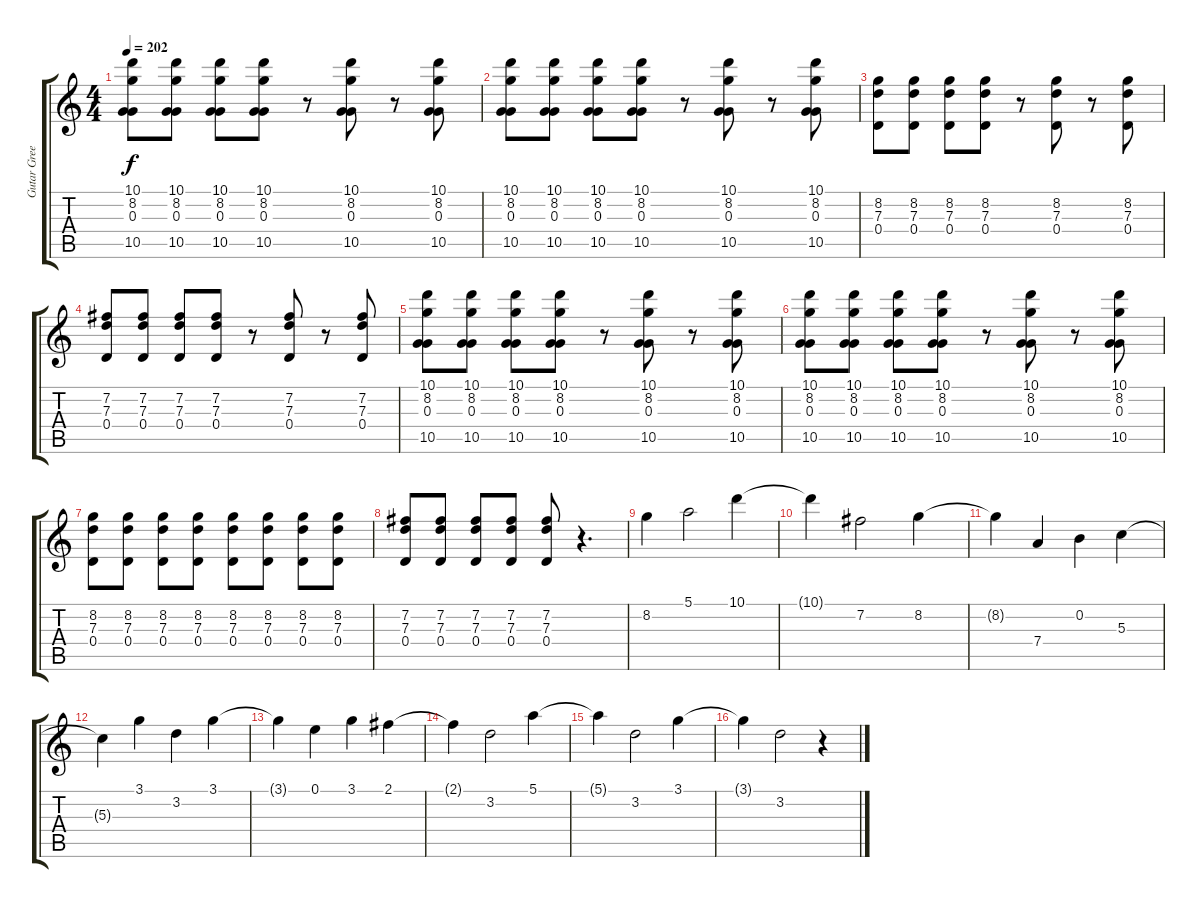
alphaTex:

\track ("Gutar Green" "Gutar Gree") {instrument acousticguitarnylon}
\staff {score tabs}
\tuning (E4 B3 G3 D3 A2 E2) {hide}
\ts (4 4)
\tempo 202
\clef g2
\ks c
(10.1 8.2 0.3 10.5).8{dy f} (10.1 8.2 0.3 10.5).8 (10.1 8.2 0.3 10.5).8 (10.1 8.2 0.3 10.5).8 r.8 (10.1 8.2 0.3 10.5).8 r.8 (10.1 8.2 0.3 10.5).8 |
(10.1 8.2 0.3 10.5).8 (10.1 8.2 0.3 10.5).8 (10.1 8.2 0.3 10.5).8 (10.1 8.2 0.3 10.5).8 r.8 (10.1 8.2 0.3 10.5).8 r.8 (10.1 8.2 0.3 10.5).8 |
(8.2 7.3 0.4).8 (8.2 7.3 0.4).8 (8.2 7.3 0.4).8 (8.2 7.3 0.4).8 r.8 (8.2 7.3 0.4).8 r.8 (8.2 7.3 0.4).8 |
(7.2 7.3 0.4).8 (7.2 7.3 0.4).8 (7.2 7.3 0.4).8 (7.2 7.3 0.4).8 r.8 (7.2 7.3 0.4).8 r.8 (7.2 7.3 0.4).8 |
(10.1 8.2 0.3 10.5).8 (10.1 8.2 0.3 10.5).8 (10.1 8.2 0.3 10.5).8 (10.1 8.2 0.3 10.5).8 r.8 (10.1 8.2 0.3 10.5).8 r.8 (10.1 8.2 0.3 10.5).8 |
(10.1 8.2 0.3 10.5).8 (10.1 8.2 0.3 10.5).8 (10.1 8.2 0.3 10.5).8 (10.1 8.2 0.3 10.5).8 r.8 (10.1 8.2 0.3 10.5).8 r.8 (10.1 8.2 0.3 10.5).8 |
(8.2 7.3 0.4).8 (8.2 7.3 0.4).8 (8.2 7.3 0.4).8 (8.2 7.3 0.4).8 (8.2 7.3 0.4).8 (8.2 7.3 0.4).8 (8.2 7.3 0.4).8 (8.2 7.3 0.4).8 |
(7.2 7.3 0.4).8 (7.2 7.3 0.4).8 (7.2 7.3 0.4).8 (7.2 7.3 0.4).8 (7.2 7.3 0.4).8 r.4{d} |
8.2.4 5.1.2 10.1.4 |
10.1{t}.4 7.2.2 8.2.4 |
8.2{t}.4 7.4.4 0.2.4 5.3.4 |
5.3{t}.4 3.1.4 3.2.4 3.1.4 |
3.1{t}.4 0.1.4 3.1.4 2.1.4 |
2.1{t}.4 3.2.2 5.1.4 |
5.1{t}.4 3.2.2 3.1.4 |
3.1{t}.4 3.2.2 r.4
